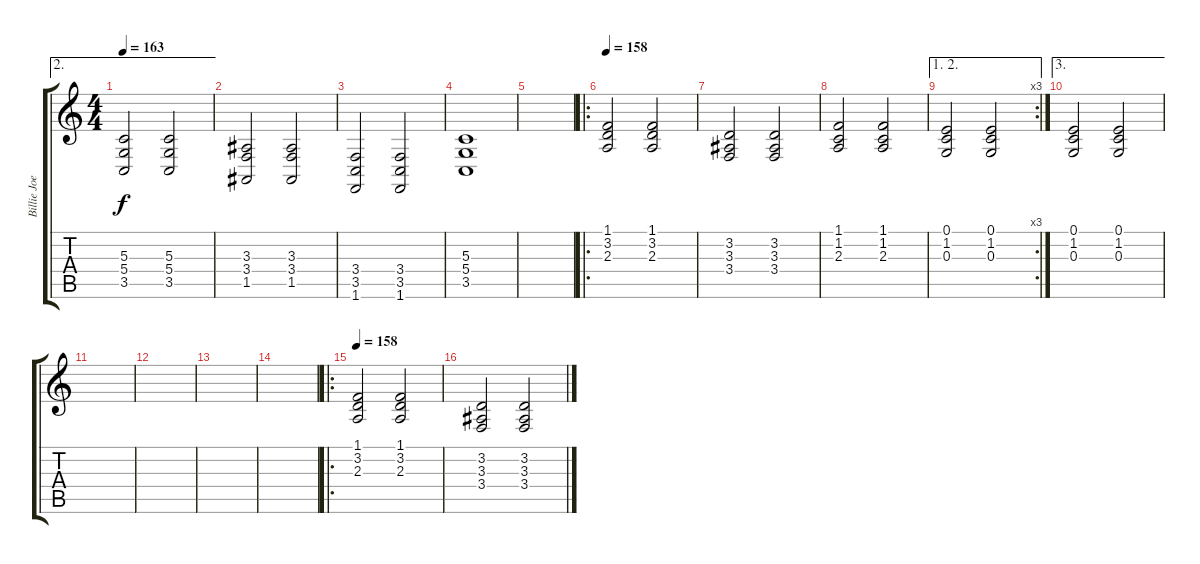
\track ("Billie Joe - Piano" "Billie Joe") {instrument brightacousticpiano}
\staff {score tabs}
\tuning (E4 B3 G3 D3 A2 E2) {hide}
\ae 2
\ts (4 4)
\tempo 163
\clef g2
\ks c
(5.3 5.4 3.5).2{dy f} (5.3 5.4 3.5).2 |
(3.3 3.4 1.5).2 (3.3 3.4 1.5).2 |
(3.4 3.5 1.6).2 (3.4 3.5 1.6).2 |
(5.3 5.4 3.5).1 |
|
\ro
\tempo 158
(1.1 3.2 2.3).2 (1.1 3.2 2.3).2 |
(3.2 3.3 3.4).2 (3.2 3.3 3.4).2 |
(1.1 1.2 2.3).2 (1.1 1.2 2.3).2 |
\ae (1 2)
\rc 3
(0.1 1.2 0.3).2 (0.1 1.2 0.3).2 |
\ae 3
(0.1 1.2 0.3).2 (0.1 1.2 0.3).2 |
|
|
|
|
\ro
\tempo 158
(1.1 3.2 2.3).2 (1.1 3.2 2.3).2 |
(3.2 3.3 3.4).2 (3.2 3.3 3.4).2
